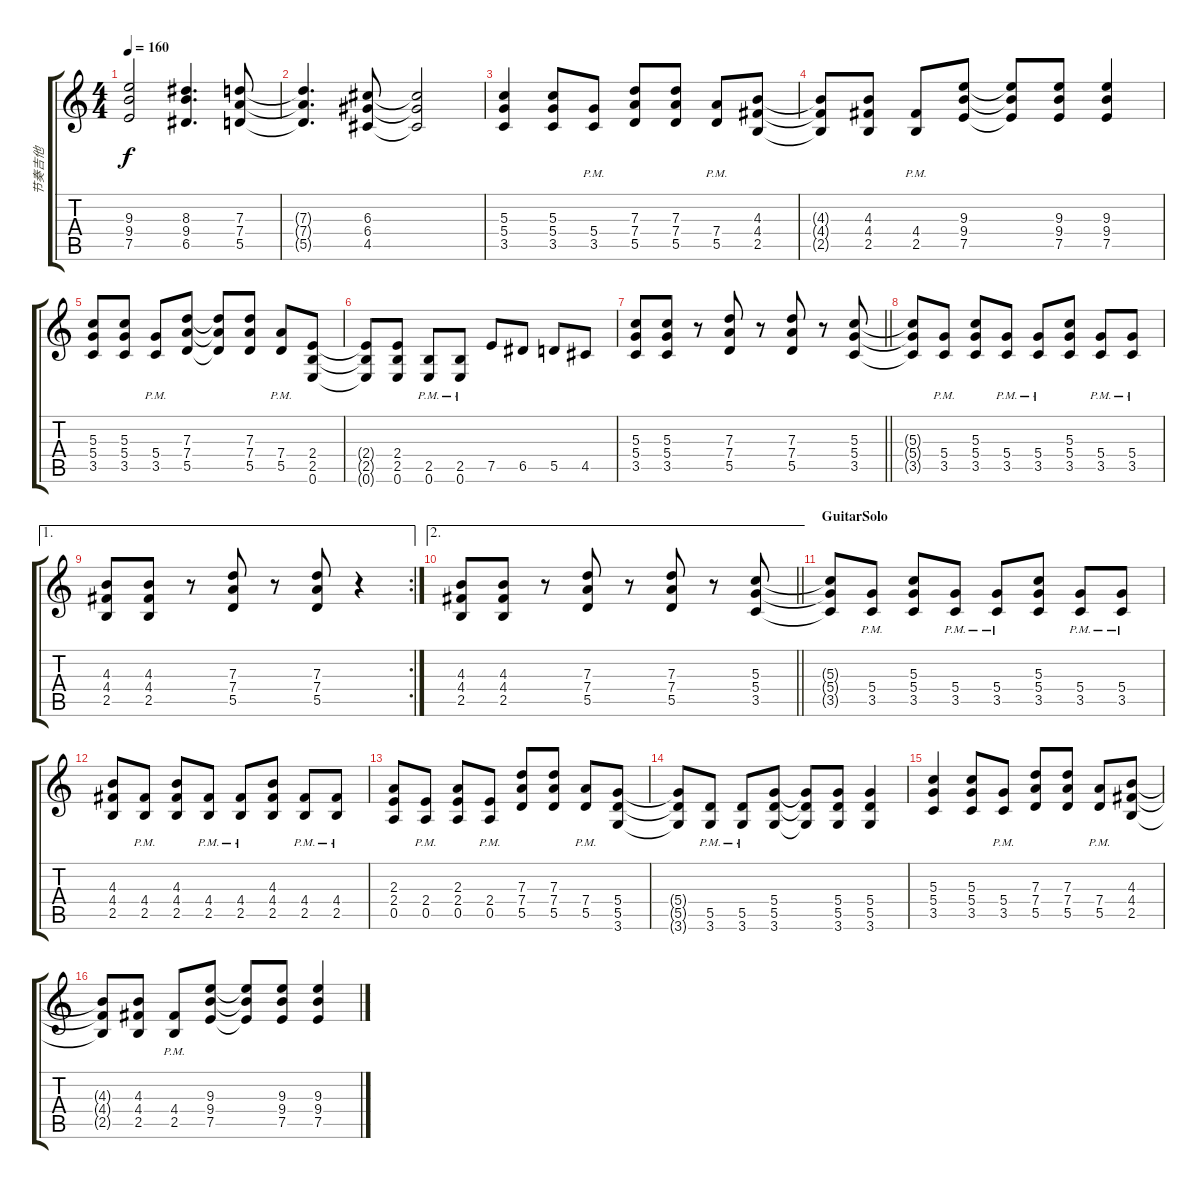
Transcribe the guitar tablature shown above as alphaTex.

\track ("节奏吉他" "节奏吉他") {instrument overdrivenguitar}
\staff {score tabs}
\tuning (E4 B3 G3 D3 A2 E2) {hide}
\ts (4 4)
\tempo 160
\clef g2
\ks c
(9.3 9.4 7.5).2{dy f} (8.3 9.4 6.5).4{d} (7.3 7.4 5.5).8 |
(7.3{t} 7.4{t} 5.5{t}).4{d} (6.3 6.4 4.5).8 (6.3{t} 6.4{t} 4.5{t}).2 |
(5.3 5.4 3.5).4 (5.3 5.4 3.5).8 (5.4{pm} 3.5{pm}).8 (7.3 7.4 5.5).8 (7.3 7.4 5.5).8 (7.4{pm} 5.5{pm}).8 (4.3 4.4 2.5).8 |
(4.3{t} 4.4{t} 2.5{t}).8 (4.3 4.4 2.5).8 (4.4{pm} 2.5).8 (9.3 9.4 7.5).8 (9.3{t} 9.4{t} 7.5{t}).8 (9.3 9.4 7.5).8 (9.3 9.4 7.5).4 |
(5.3 5.4 3.5).8 (5.3 5.4 3.5).8 (5.4{pm} 3.5{pm}).8 (7.3 7.4 5.5).8 (7.3{t} 7.4{t} 5.5{t}).8 (7.3 7.4 5.5).8 (7.4{pm} 5.5{pm}).8 (2.4 2.5 0.6).8 |
(2.4{t} 2.5{t} 0.6{t}).8 (2.4 2.5 0.6).8 (2.5{pm} 0.6{pm}).8 (2.5{pm} 0.6{pm}).8 7.5.8 6.5.8 5.5.8 4.5.8 |
\barLineRight lightlight
(5.3 5.4 3.5).8 (5.3 5.4 3.5).8 r.8 (7.3 7.4 5.5).8 r.8 (7.3 7.4 5.5).8 r.8 (5.3 5.4 3.5).8 |
(5.3{t} 5.4{t} 3.5{t}).8 (5.4{pm} 3.5{pm}).8 (5.3 5.4 3.5).8 (5.4{pm} 3.5{pm}).8 (5.4{pm} 3.5{pm}).8 (5.3 5.4 3.5).8 (5.4{pm} 3.5{pm}).8 (5.4{pm} 3.5{pm}).8 |
\ae 1
\rc 2
(4.3 4.4 2.5).8 (4.3 4.4 2.5).8 r.8 (7.3 7.4 5.5).8 r.8 (7.3 7.4 5.5).8 r.4 |
\ae 2
\barLineRight lightlight
(4.3 4.4 2.5).8 (4.3 4.4 2.5).8 r.8 (7.3 7.4 5.5).8 r.8 (7.3 7.4 5.5).8 r.8 (5.3 5.4 3.5).8 |
\section ("" "GuitarSolo")
(5.3{t} 5.4{t} 3.5{t}).8 (5.4{pm} 3.5{pm}).8 (5.3 5.4 3.5).8 (5.4{pm} 3.5{pm}).8 (5.4{pm} 3.5{pm}).8 (5.3 5.4 3.5).8 (5.4{pm} 3.5{pm}).8 (5.4{pm} 3.5{pm}).8 |
(4.3 4.4 2.5).8 (4.4{pm} 2.5{pm}).8 (4.3 4.4 2.5).8 (4.4{pm} 2.5{pm}).8 (4.4{pm} 2.5{pm}).8 (4.3 4.4 2.5).8 (4.4{pm} 2.5{pm}).8 (4.4{pm} 2.5{pm}).8 |
(2.3 2.4 0.5).8 (2.4{pm} 0.5{pm}).8 (2.3 2.4 0.5).8 (2.4{pm} 0.5{pm}).8 (7.3 7.4 5.5).8 (7.3 7.4 5.5).8 (7.4{pm} 5.5{pm}).8 (5.4 5.5 3.6).8 |
(5.4{t} 5.5{t} 3.6{t}).8 (5.5{pm} 3.6{pm}).8 (5.5{pm} 3.6{pm}).8 (5.4 5.5 3.6).8 (5.4{t} 5.5{t} 3.6{t}).8 (5.4 5.5 3.6).8 (5.4 5.5 3.6).4 |
(5.3 5.4 3.5).4 (5.3 5.4 3.5).8 (5.4{pm} 3.5{pm}).8 (7.3 7.4 5.5).8 (7.3 7.4 5.5).8 (7.4{pm} 5.5{pm}).8 (4.3 4.4 2.5).8 |
(4.3{t} 4.4{t} 2.5{t}).8 (4.3 4.4 2.5).8 (4.4{pm} 2.5).8 (9.3 9.4 7.5).8 (9.3{t} 9.4{t} 7.5{t}).8 (9.3 9.4 7.5).8 (9.3 9.4 7.5).4
